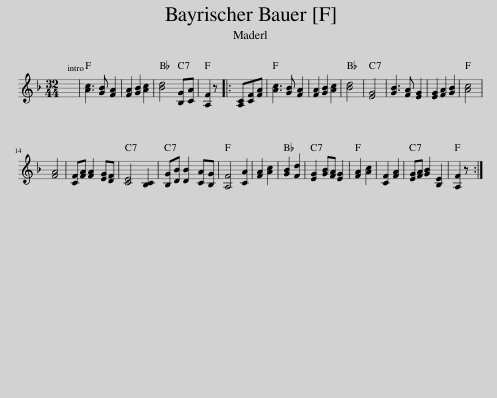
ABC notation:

X:1
L:1/8
M:32/44
I:linebreak $
K:F
V:1 treble
V:1
 x47/8 | [Ac]3 [GB] [FA]2 | [FA]2 [GB]2 [Ac]2 | [Bd]4 [B,G][CA] | [A,F]2 z |: %5
 [A,C][CF][FA] | [Ac]3 [GB] [FA]2 | [FA]2 [GB]2 [Ac]2 | [Bd]4 | [EG]4 | %10
 [GB]3 [FA] [EG]2 | [EG]2 [FA]2 [GB]2 | [Ac]4 |$ [FA]4 | [CF][FA] [FA]2 [EG][DF] | %15
 [CE]4 [B,C]2 | [B,G][DB] [DB]2 [CA][B,G] | [A,F]4 [CA]2 | [FA]2 [Ac]2 | [GB]2 [Fd]2 | %20
 [EG]2 [GB][FA] [EG]2 | [FA]2 [Ac]2 | [CF]2 [FA]2 | [EG][FA] [GB]2 [B,E]2 | [A,F]2 z :| %25
